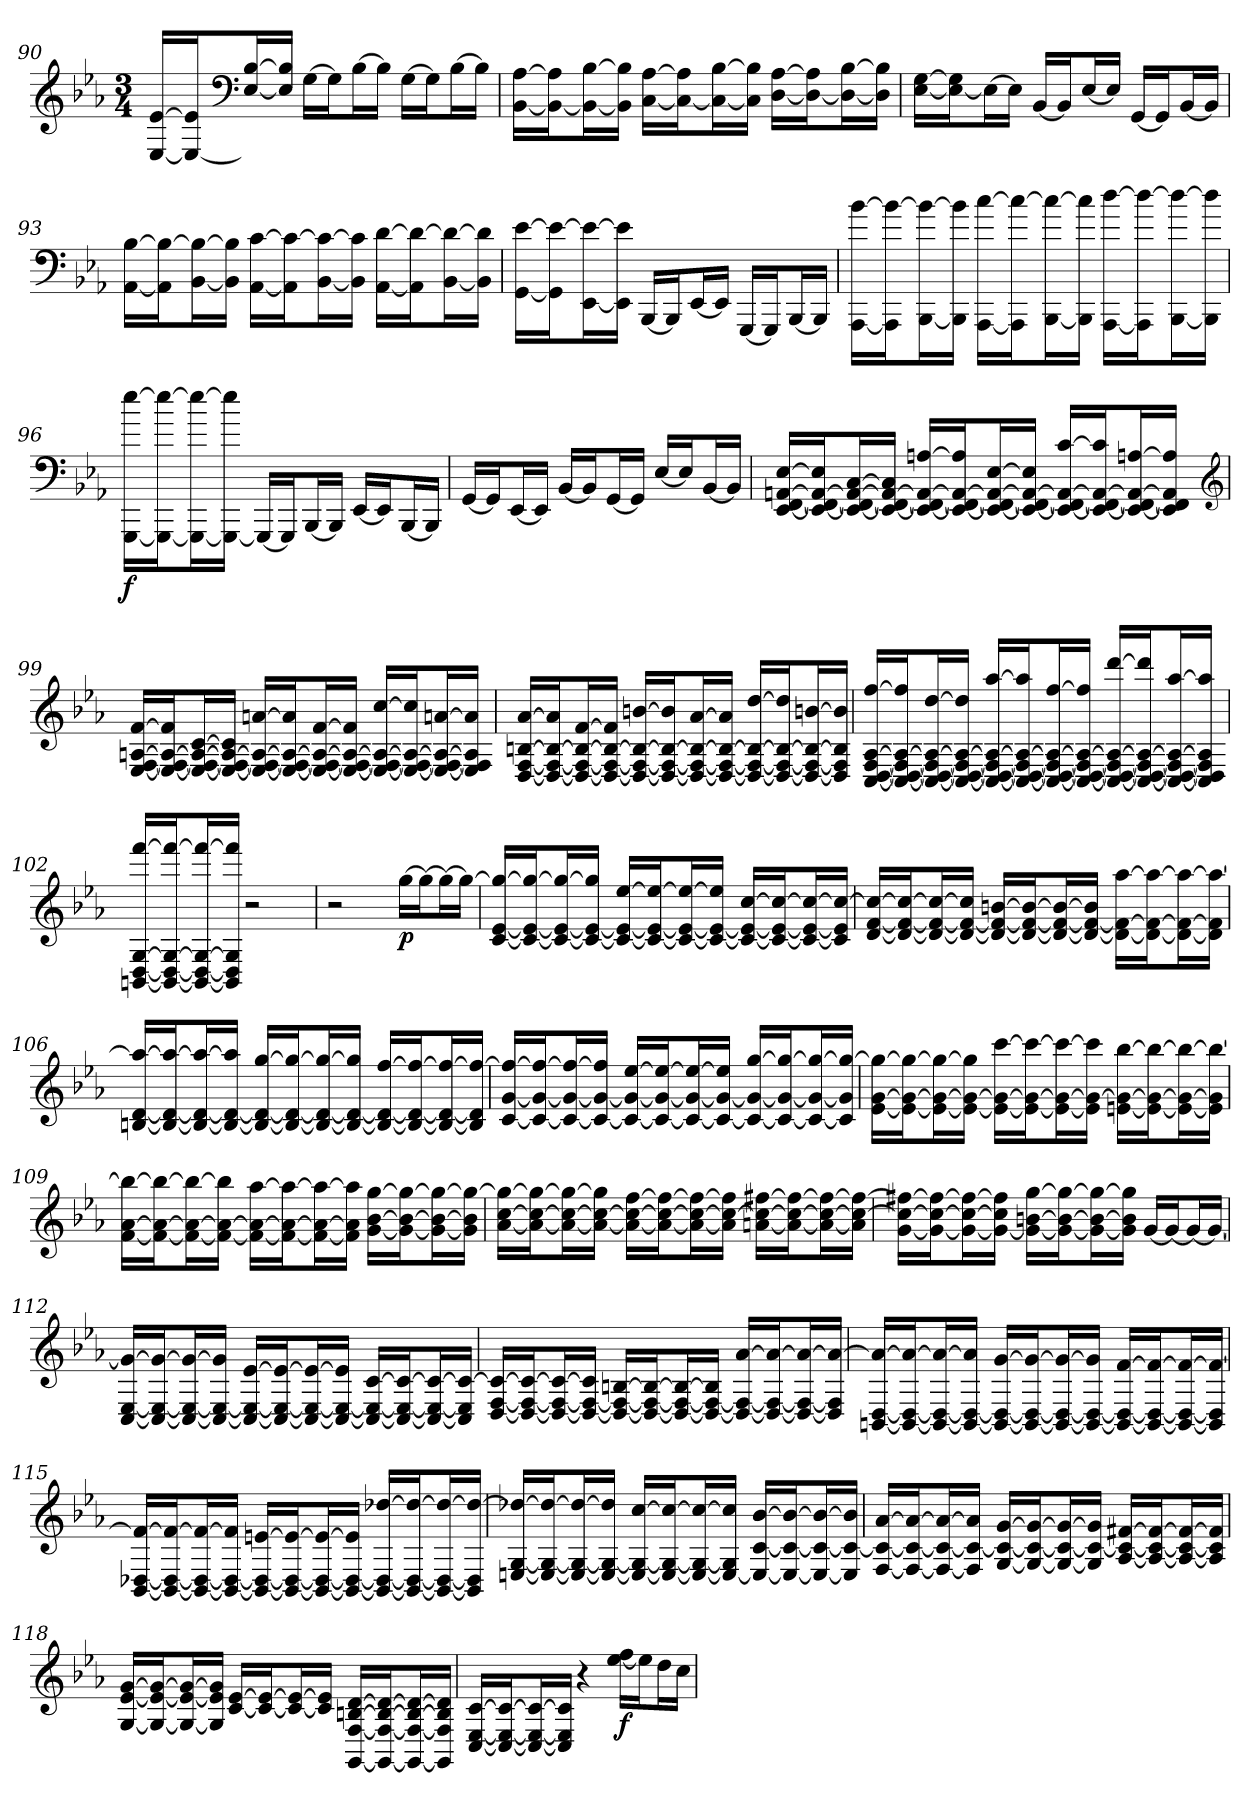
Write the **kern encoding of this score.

**kern	**dynam
*part1	*part1
*staff1	*staff1
*clefG2	*
*k[b-e-a-]	*
*M3/4	*
=90	=90
[16E- [16e-LL	.
16E-_ 16e-]J	.
*clefF4	*
16E-_ [16B-L	.
16E-] 16B-]JJ	.
[16GLL	.
16GJ]	.
[16B-L	.
16B-JJ]	.
[16GLL	.
16GJ]	.
[16B-L	.
16B-JJ]	.
=91	=91
[16BB- [16A-LL	.
16BB-_ 16A-]J	.
16BB-_ [16B-L	.
16BB-] 16B-]JJ	.
[16C [16A-LL	.
16C_ 16A-]J	.
16C_ [16B-L	.
16C] 16B-]JJ	.
[16D [16A-LL	.
16D_ 16A-]J	.
16D_ [16B-L	.
16D] 16B-]JJ	.
=92	=92
[16E- [16GLL	.
16E-_ 16G]J	.
16E-L_	.
16E-JJ]	.
[16BB-LL	.
16BB-J]	.
[16E-L	.
16E-JJ]	.
[16GGLL	.
16GGJ]	.
[16BB-L	.
16BB-JJ]	.
=93	=93
[16AA- [16B-LL	.
16AA-] 16B-_J	.
[16BB- 16B-_L	.
16BB-] 16B-]JJ	.
[16AA- [16cLL	.
16AA-] 16c_J	.
[16BB- 16c_L	.
16BB-] 16c]JJ	.
[16AA- [16dLL	.
16AA-] 16d_J	.
[16BB- 16d_L	.
16BB-] 16d]JJ	.
=94	=94
[16GG [16e-LL	.
16GG] 16e-_J	.
[16EE- 16e-_L	.
16EE-] 16e-]JJ	.
[16BBB-LL	.
16BBB-J]	.
[16EE-L	.
16EE-JJ]	.
[16GGGLL	.
16GGGJ]	.
[16BBB-L	.
16BBB-JJ]	.
=95	=95
[16AAA- [16b-LL	.
16AAA-] 16b-_J	.
[16BBB- 16b-_L	.
16BBB-] 16b-]JJ	.
[16AAA- [16ccLL	.
16AAA-] 16cc_J	.
[16BBB- 16cc_L	.
16BBB-] 16cc]JJ	.
[16AAA- [16ddLL	.
16AAA-] 16dd_J	.
[16BBB- 16dd_L	.
16BBB-] 16dd]JJ	.
=96	=96
[16GGG [16ee-LL	f
16GGG_ 16ee-_J	.
16GGG_ 16ee-_L	.
16GGG_ 16ee-]JJ	.
16GGGLL_	.
16GGGJ]	.
[16BBB-L	.
16BBB-JJ]	.
[16EE-LL	.
16EE-J]	.
[16BBB-L	.
16BBB-JJ]	.
=97	=97
[16GGLL	.
16GGJ]	.
[16EE-L	.
16EE-JJ]	.
[16BB-LL	.
16BB-J]	.
[16GGL	.
16GGJJ]	.
[16E-LL	.
16E-J]	.
[16BB-L	.
16BB-JJ]	.
=98	=98
[16EE- [16FF [16AAn [16E-LL	.
16EE-_ 16FF_ 16AA_ 16E-]J	.
16EE-_ 16FF_ 16AA_ [16CL	.
16EE-_ 16FF_ 16AA_ 16C]JJ	.
16EE-_ 16FF_ 16AA_ [16AnLL	.
16EE-_ 16FF_ 16AA_ 16A]J	.
16EE-_ 16FF_ 16AA_ [16E-L	.
16EE-_ 16FF_ 16AA_ 16E-]JJ	.
16EE-_ 16FF_ 16AA_ [16cLL	.
16EE-_ 16FF_ 16AA_ 16c]J	.
16EE-_ 16FF_ 16AA_ [16AnL	.
16EE-] 16FF] 16AA] 16A]JJ	.
*clefG2	*
=99	=99
[16E- [16F [16An [16fLL	.
16E-_ 16F_ 16A_ 16f]J	.
16E-_ 16F_ 16A_ [16cL	.
16E-_ 16F_ 16A_ 16c]JJ	.
16E-_ 16F_ 16A_ [16anLL	.
16E-_ 16F_ 16A_ 16a]J	.
16E-_ 16F_ 16A_ [16fL	.
16E-_ 16F_ 16A_ 16f]JJ	.
16E-_ 16F_ 16A_ [16ccLL	.
16E-_ 16F_ 16A_ 16cc]J	.
16E-_ 16F_ 16A_ [16anL	.
16E-] 16F] 16A] 16a]JJ	.
=100	=100
[16D [16F [16Bn [16a-LL	.
16D_ 16F_ 16B_ 16a-]J	.
16D_ 16F_ 16B_ [16fL	.
16D_ 16F_ 16B_ 16f]JJ	.
16D_ 16F_ 16B_ [16bnLL	.
16D_ 16F_ 16B_ 16b]J	.
16D_ 16F_ 16B_ [16a-L	.
16D_ 16F_ 16B_ 16a-]JJ	.
16D_ 16F_ 16B_ [16ddLL	.
16D_ 16F_ 16B_ 16dd]J	.
16D_ 16F_ 16B_ [16bnL	.
16D] 16F] 16B] 16b]JJ	.
=101	=101
[16C [16D [16F [16A- [16ffLL	.
16C_ 16D_ 16F_ 16A-_ 16ff]J	.
16C_ 16D_ 16F_ 16A-_ [16ddL	.
16C_ 16D_ 16F_ 16A-_ 16dd]JJ	.
16C_ 16D_ 16F_ 16A-_ [16aa-LL	.
16C_ 16D_ 16F_ 16A-_ 16aa-]J	.
16C_ 16D_ 16F_ 16A-_ [16ffL	.
16C_ 16D_ 16F_ 16A-_ 16ff]JJ	.
16C_ 16D_ 16F_ 16A-_ [16dddLL	.
16C_ 16D_ 16F_ 16A-_ 16ddd]J	.
16C_ 16D_ 16F_ 16A-_ [16aa-L	.
16C] 16D] 16F] 16A-] 16aa-]JJ	.
=102	=102
[16BBn [16D [16G [16fffLL	.
16BB_ 16D_ 16G_ 16fff_J	.
16BB_ 16D_ 16G_ 16fff_L	.
16BB] 16D] 16G] 16fff]JJ	.
2r	.
=103	=103
2r	.
[16ggLL	p
16ggJ_	.
16ggL_	.
16ggJJ_	.
=104	=104
[16c [16e- 16gg_LL	.
16c_ 16e-_ 16gg_J	.
16c_ 16e-_ 16gg_L	.
16c_ 16e-_ 16gg]JJ	.
16c_ 16e-_ [16ee-LL	.
16c_ 16e-_ 16ee-_J	.
16c_ 16e-_ 16ee-_L	.
16c_ 16e-_ 16ee-]JJ	.
16c_ 16e-_ [16ccLL	.
16c_ 16e-_ 16cc_J	.
16c_ 16e-_ 16cc_L	.
16c] 16e-] 16cc_JJ	.
=105	=105
[16d [16f 16cc_LL	.
16d_ 16f_ 16cc_J	.
16d_ 16f_ 16cc_L	.
16d_ 16f_ 16cc]JJ	.
16d_ 16f_ [16bnLL	.
16d_ 16f_ 16b_J	.
16d_ 16f_ 16b_L	.
16d_ 16f_ 16b]JJ	.
16d_ 16f_ [16aa-LL	.
16d_ 16f_ 16aa-_J	.
16d_ 16f_ 16aa-_L	.
16d] 16f] 16aa-_JJ	.
=106	=106
[16Bn [16d 16aa-_LL	.
16B_ 16d_ 16aa-_J	.
16B_ 16d_ 16aa-_L	.
16B_ 16d_ 16aa-]JJ	.
16B_ 16d_ [16ggLL	.
16B_ 16d_ 16gg_J	.
16B_ 16d_ 16gg_L	.
16B_ 16d_ 16gg]JJ	.
16B_ 16d_ [16ffLL	.
16B_ 16d_ 16ff_J	.
16B_ 16d_ 16ff_L	.
16B] 16d] 16ff_JJ	.
=107	=107
[16c [16g 16ff_LL	.
16c_ 16g_ 16ff_J	.
16c_ 16g_ 16ff_L	.
16c_ 16g_ 16ff]JJ	.
16c_ 16g_ [16ee-LL	.
16c_ 16g_ 16ee-_J	.
16c_ 16g_ 16ee-_L	.
16c_ 16g_ 16ee-]JJ	.
16c_ 16g_ [16ggLL	.
16c_ 16g_ 16gg_J	.
16c_ 16g_ 16gg_L	.
16c] 16g] 16gg_JJ	.
=108	=108
[16e- [16g 16gg_LL	.
16e-_ 16g_ 16gg_J	.
16e-_ 16g_ 16gg_L	.
16e-_ 16g_ 16gg]JJ	.
16e-_ 16g_ [16cccLL	.
16e-_ 16g_ 16ccc_J	.
16e-_ 16g_ 16ccc_L	.
16e-] 16g_ 16ccc]JJ	.
[16en 16g_ [16bb-LL	.
16e_ 16g_ 16bb-_J	.
16e_ 16g_ 16bb-_L	.
16e] 16g] 16bb-_JJ	.
=109	=109
[16f [16a- 16bb-_LL	.
16f_ 16a-_ 16bb-_J	.
16f_ 16a-_ 16bb-_L	.
16f_ 16a-_ 16bb-]JJ	.
16f_ 16a-_ [16aa-LL	.
16f_ 16a-_ 16aa-_J	.
16f_ 16a-_ 16aa-_L	.
16f] 16a-] 16aa-]JJ	.
[16g [16b- [16ggLL	.
16g_ 16b-_ 16gg_J	.
16g_ 16b-_ 16gg_L	.
16g] 16b-] 16gg_JJ	.
=110	=110
[16a- [16cc 16gg_LL	.
16a-_ 16cc_ 16gg_J	.
16a-_ 16cc_ 16gg_L	.
16a-_ 16cc_ 16gg]JJ	.
16a-_ 16cc_ [16ffLL	.
16a-_ 16cc_ 16ff_J	.
16a-_ 16cc_ 16ff_L	.
16a-] 16cc_ 16ff]JJ	.
[16an 16cc_ [16ff#XLL	.
16a_ 16cc_ 16ff#_J	.
16a_ 16cc_ 16ff#_L	.
16a] 16cc_ 16ff#_JJ	.
=111	=111
[16g 16cc_ 16ff#X_LL	.
16g_ 16cc_ 16ff#_J	.
16g_ 16cc_ 16ff#_L	.
16g_ 16cc] 16ff#]JJ	.
16g_ [16bn [16ggLL	.
16g_ 16b_ 16gg_J	.
16g_ 16b_ 16gg_L	.
16g] 16b] 16gg]JJ	.
[16gLL	.
16gJ_	.
16gL_	.
16gJJ_	.
=112	=112
[16C [16E- 16g_LL	.
16C_ 16E-_ 16g_J	.
16C_ 16E-_ 16g_L	.
16C_ 16E-_ 16g]JJ	.
16C_ 16E-_ [16e-LL	.
16C_ 16E-_ 16e-_J	.
16C_ 16E-_ 16e-_L	.
16C_ 16E-_ 16e-]JJ	.
16C_ 16E-_ [16cLL	.
16C_ 16E-_ 16c_J	.
16C_ 16E-_ 16c_L	.
16C] 16E-] 16c_JJ	.
=113	=113
[16D [16F 16c_LL	.
16D_ 16F_ 16c_J	.
16D_ 16F_ 16c_L	.
16D_ 16F_ 16c]JJ	.
16D_ 16F_ [16BnLL	.
16D_ 16F_ 16B_J	.
16D_ 16F_ 16B_L	.
16D_ 16F_ 16B]JJ	.
16D_ 16F_ [16a-LL	.
16D_ 16F_ 16a-_J	.
16D_ 16F_ 16a-_L	.
16D] 16F] 16a-_JJ	.
=114	=114
[16BBn [16D 16a-_LL	.
16BB_ 16D_ 16a-_J	.
16BB_ 16D_ 16a-_L	.
16BB_ 16D_ 16a-]JJ	.
16BB_ 16D_ [16gLL	.
16BB_ 16D_ 16g_J	.
16BB_ 16D_ 16g_L	.
16BB_ 16D_ 16g]JJ	.
16BB_ 16D_ [16fLL	.
16BB_ 16D_ 16f_J	.
16BB_ 16D_ 16f_L	.
16BB] 16D] 16f_JJ	.
=115	=115
[16BB- [16D-X 16f_LL	.
16BB-_ 16D-_ 16f_J	.
16BB-_ 16D-_ 16f_L	.
16BB-_ 16D-_ 16f]JJ	.
16BB-_ 16D-_ [16enLL	.
16BB-_ 16D-_ 16e_J	.
16BB-_ 16D-_ 16e_L	.
16BB-_ 16D-_ 16e]JJ	.
16BB-_ 16D-_ [16dd-XLL	.
16BB-_ 16D-_ 16dd-_J	.
16BB-_ 16D-_ 16dd-_L	.
16BB-] 16D-] 16dd-_JJ	.
=116	=116
[16En [16G 16dd-X_LL	.
16E_ 16G_ 16dd-_J	.
16E_ 16G_ 16dd-_L	.
16E_ 16G_ 16dd-]JJ	.
16E_ 16G_ [16ccLL	.
16E_ 16G_ 16cc_J	.
16E_ 16G_ 16cc_L	.
16E_ 16G] 16cc]JJ	.
16E_ [16c [16b-LL	.
16E_ 16c_ 16b-_J	.
16E_ 16c_ 16b-_L	.
16E] 16c_ 16b-]JJ	.
=117	=117
[16F 16c_ [16a-LL	.
16F_ 16c_ 16a-_J	.
16F_ 16c_ 16a-_L	.
16F] 16c_ 16a-]JJ	.
[16G 16c_ [16gLL	.
16G_ 16c_ 16g_J	.
16G_ 16c_ 16g_L	.
16G] 16c_ 16g]JJ	.
[16A- 16c_ [16f#XLL	.
16A-_ 16c_ 16f#_J	.
16A-_ 16c_ 16f#_L	.
16A-] 16c] 16f#]JJ	.
=118	=118
[16G [16e- [16gLL	.
16G_ 16e-_ 16g_J	.
16G_ 16e-_ 16g_L	.
16G] 16e-] 16g]JJ	.
[16c [16e-LL	.
16c_ 16e-_J	.
16c_ 16e-_L	.
16c] 16e-]JJ	.
[16GG [16F [16Bn [16dLL	.
16GG_ 16F_ 16B_ 16d_J	.
16GG_ 16F_ 16B_ 16d_L	.
16GG] 16F] 16B] 16d]JJ	.
=119	=119
[16C [16E- [16cLL	.
16C_ 16E-_ 16c_J	.
16C_ 16E-_ 16c_L	.
16C] 16E-] 16c]JJ	.
4r	.
[16ee- 16ffLL	f
16ee-J]	.
16ddL	.
16ccJJ	.
=	=
*-	*-
